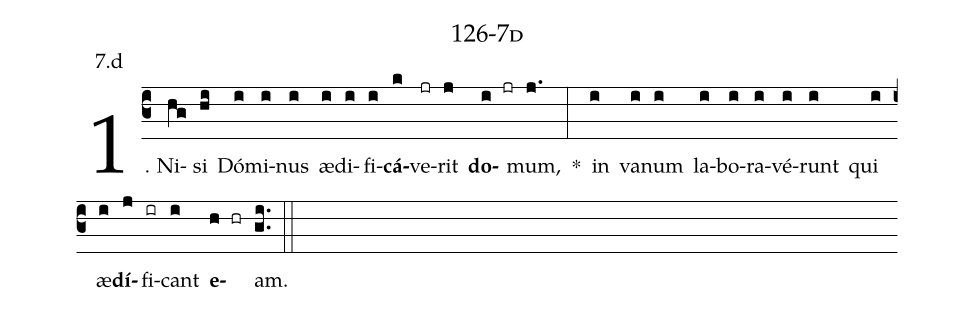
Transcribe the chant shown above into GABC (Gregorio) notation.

name: 126-7d;
annotation: 7.d;
%%
(c3)1. Ni(hg)si(hi) Dó(i)mi(i)nus(i) æ(i)di(i)fi(i)<b>cá</b>(k)ve(jr)rit(j) <b>do</b>(i jr)mum,(j.) *(:) in(i) va(i)num(i) la(i)bo(i)ra(i)vé(i)runt(i) qui(i) æ(i)<b>dí</b>(j)fi(ir)cant(i) <b>e</b>(h hr)am.(gi..) (::)
